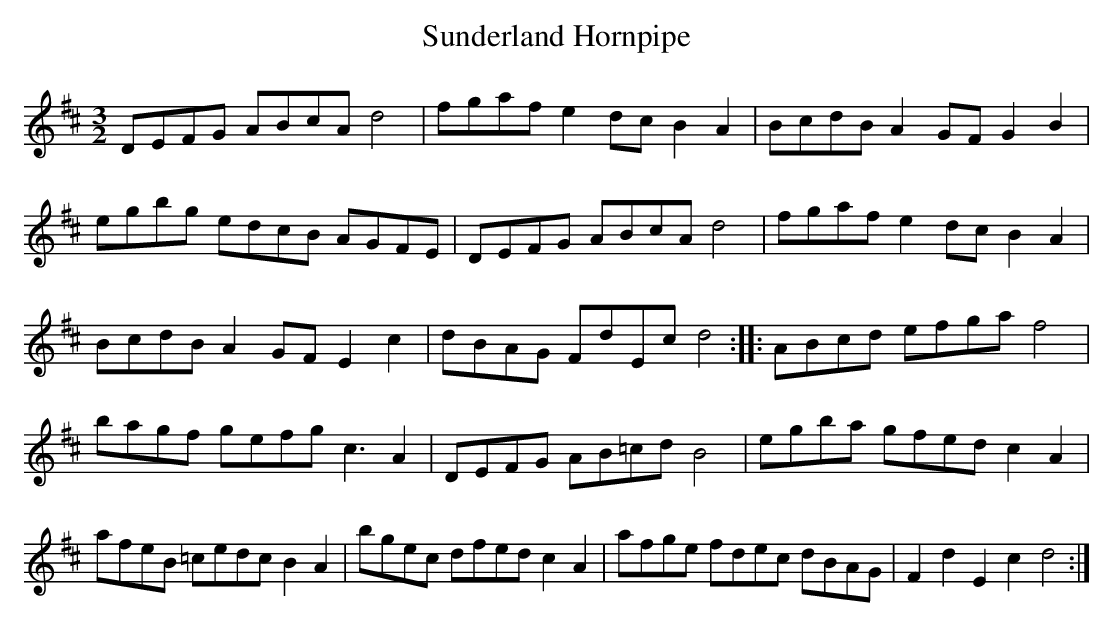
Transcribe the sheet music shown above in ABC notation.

X:1
T:Sunderland Hornpipe
M:3/2
L:1/8
K:D
DEFG ABcA d4|fgaf e2 dc B2 A2|BcdB A2 GF G2 B2|egbg edcB AGFE |\
DEFG ABcA d4|fgaf e2 dc B2 A2|BcdB A2 GF E2 c2|dBAG FdEc d4::\
ABcd efga f4| bagf gefg c3 A2| DEFG AB=cd B4|egba gfed c2 A2|\
afeB =cedc B2 A2| bgec dfed c2 A2| afge fdec dBAG| F2 d2 E2 c2 d4:|
